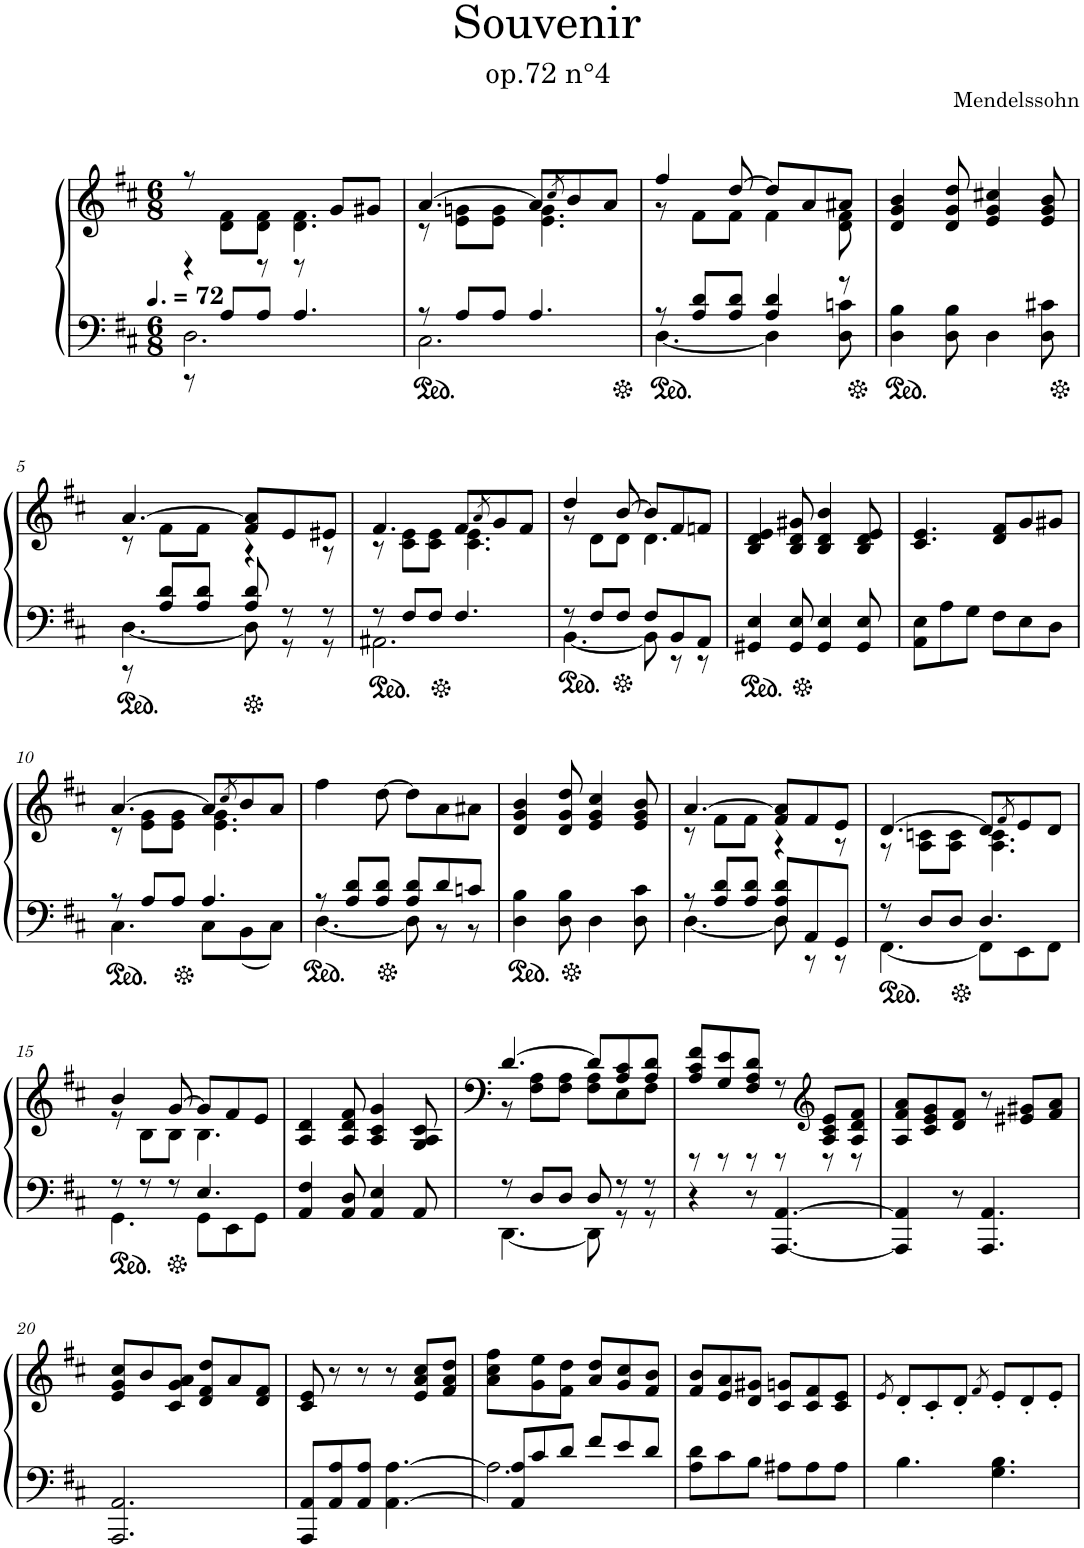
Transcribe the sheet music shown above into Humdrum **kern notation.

**kern	**kern
*part1	*part1
*staff2	*staff1
*I"Piano	*
*I'Pia.	*
*clefF4	*clefG2
*k[f#c#]	*k[f#c#]
*M6/8	*M6/8
*MM108	*MM108
=1	=1
*^	*^
2.D\	8r	8r	4r
.	8A/L	8d\ 8f#\L	.
.	8A/J	8d\ 8f#\J	8r
.	4.A/	4.d\ 4.f#\	8r
.	.	.	8g/L
.	.	.	8g#X/J
=2	=2	=2	=2
8r	2.C#\	[4.a/	8r
8A/L	.	.	8e\ 8gn\L
8A/J	.	.	8e\ 8g\J
4.A/	.	8a/L]	4.e\ 4.g\
.	.	8qcc#/	.
.	.	8b/	.
.	.	8a/J	.
=3	=3	=3	=3
8r	[4.D\	4ff#/	8r
8A/ 8d/L	.	.	8f#\L
8A/ 8d/J	.	[8dd/	8f#\J
4A/ 4d/	4D\]	8dd/L]	4f#\
.	.	8a/	.
8r	8D\ 8cn\	8a#X/J	8d\ 8f#\
*v	*v	*	*
*	*v	*v
=4	=4
4D\ 4B\	4d/ 4g/ 4b/
8D\ 8B\	8d/ 8g/ 8dd/
4D\	4e/ 4g/ 4cc#X/
8D\ 8c#X\	8e/ 8g/ 8b/
!!LO:LB:g=z
=5	=5
*^	*^
[4.D\	8r	[4.a/	8r
.	8A/ 8d/L	.	8f#\L
.	8A/ 8d/J	.	8f#\J
8D\]	8A/ 8d/	8f#/ 8a/]L	4r
8r	8r	8e/	.
8r	8r	8e#X/J	8r
=6	=6	=6	=6
8r	2.AA#X\	4.f#/	8r
8F#/L	.	.	8c#\ 8e\L
8F#/J	.	.	8c#\ 8e\J
4.F#/	.	8f#/L	4.c#\ 4.e\
.	.	8qa/	.
.	.	8g/	.
.	.	8f#/J	.
=7	=7	=7	=7
8r	[4.BB\	4dd/	8r
8F#/L	.	.	8d\L
8F#/J	.	[8b/	8d\J
8F#/L	8BB\]	8b/L]	4.d\
8BB/	8r	8f#/	.
8AA/J	8r	8fn/J	.
*v	*v	*	*
*	*v	*v
=8	=8
4GG#X/ 4E/	4B/ 4d/ 4e/
8GG#/ 8E/	8B/ 8d/ 8g#X/
4GG#/ 4E/	4B/ 4d/ 4b/
8GG#/ 8E/	8B/ 8d/ 8e/
=9	=9
8AA\ 8E\L	4.c#/ 4.e/
8A\	.
8G\J	.
8F#\L	8d/ 8f#/L
8E\	8g/
8D\J	8g#X/J
!!LO:LB:g=z
=10	=10
*^	*^
8r	4.C#\	[4.a/	8r
8A/L	.	.	8e\ 8g\L
8A/J	.	.	8e\ 8g\J
4.A/	8C#\L	8a/L]	4.e\ 4.g\
.	.	8qcc#/	.
.	8BB\	8b/	.
.	8C#\J	8a/J	.
*	*	*v	*v
=11	=11	=11
8r	[4.D\	4ff#\
8A/ 8d/L	.	.
8A/ 8d/J	.	[8dd\
8A/ 8d/L	8D\]	8dd\L]
8d/	8r	8a\
8cn/J	8r	8a#X\J
*v	*v	*
=12	=12
4D\ 4B\	4d/ 4g/ 4b/
8D\ 8B\	8d/ 8g/ 8dd/
4D\	4e/ 4g/ 4cc#/
8D\ 8c#\	8e/ 8g/ 8b/
=13	=13
*^	*^
8r	[4.D\	[4.a/	8r
8A/ 8d/L	.	.	8f#\L
8A/ 8d/J	.	.	8f#\J
8D/ 8A/ 8d/L	8D\]	8f#/ 8a/]L	4r
8AA/	8r	8f#/	.
8GG/J	8r	8e/J	8r
=14	=14	=14	=14
8r	[4.FF#\	[4.d/	8r
8D/L	.	.	8A\ 8cn\L
8D/J	.	.	8A\ 8c\J
4.D/	8FF#\L]	8d/L]	4.A\ 4.c\
.	.	8qf#/	.
.	8EE\	8e/	.
.	8FF#\J	8d/J	.
!!LO:LB:g=z	!!
=15	=15	=15	=15
8r	4.GG\	4b/	8r
8r	.	.	8B\L
8r	.	[8g/	8B\J
4.E/	8GG\L	8g/L]	4.B\
.	8EE\	8f#/	.
.	8GG\J	8e/J	.
*v	*v	*	*
*	*v	*v
=16	=16
4AA/ 4F#/	4A/ 4d/
8AA/ 8D/	8A/ 8d/ 8f#/
4AA/ 4E/	4A/ 4c#/ 4g/
8AA/	8G/ 8A/ 8c#/
=17	=17
*^	*^
8r	[4.DD\	[4.d/	8r
8D/L	.	.	8F#\ 8A\L
8D/J	.	.	8F#\ 8A\J
8D/	8DD\]	8d/L]	8F#\ 8A\L
8r	8r	8A/ 8c#/	8E\
8r	8r	8A/ 8d/J	8F#\J
*v	*v	*	*
=18	=18	=18
4r	8A/ 8c#/ 8f#/L	8r
.	8G/ 8e/	8r
8r	8F#/ 8A/ 8d/J	8r
[4.AAA/ [4.AA/	8r	8r
*	*clefG2	*
.	8A/ 8c#/ 8e/L	8r
.	8A/ 8d/ 8f#/J	8r
*	*v	*v
=19	=19
4AAA/] 4AA/]	8A/ 8f#/ 8a/L
.	8c#/ 8e/ 8g/
8r	8d/ 8f#/J
4.AAA/ 4.AA/	8r
.	8e#X/ 8g#X/L
.	8f#/ 8a/J
!!LO:LB:g=z
=20	=20
2.AAA/ 2.AA/	8e/ 8g/ 8cc#/L
.	8b/
.	8c#/ 8g/ 8a/J
.	8d/ 8f#/ 8dd/L
.	8a/
.	8d/ 8f#/J
=21	=21
8AAA/ 8AA/L	8c#/ 8e/
8AA/ 8A/	8r
8AA/ 8A/J	8r
[4.AA\ [4.A\	8r
.	8e/ 8a/ 8cc#/L
.	8f#/ 8a/ 8dd/J
=22	=22
*^	*
8AA/] 8A/]L	2.A\	8a\ 8cc#\ 8ff#\L
8c#/	.	8g\ 8ee\
8d/J	.	8f#\ 8dd\J
8f#/L	.	8a/ 8dd/L
8e/	.	8g/ 8cc#/
8d/J	.	8f#/ 8b/J
*v	*v	*
=23	=23
8A\ 8d\L	8f#/ 8b/L
8c#\	8e/ 8a/
8B\J	8d/ 8g#X/J
8A#X\L	8c#/ 8gn/L
8A#\	8c#/ 8f#/
8A#\J	8c#/ 8e/J
=24	=24
.	8qe/
4.B\	8d'/L
.	8c#'/
.	8d'/J
.	8qf#/
4.G\ 4.B\	8e'/L
.	8d'/
.	8e'/J
=	=
*-	*-
